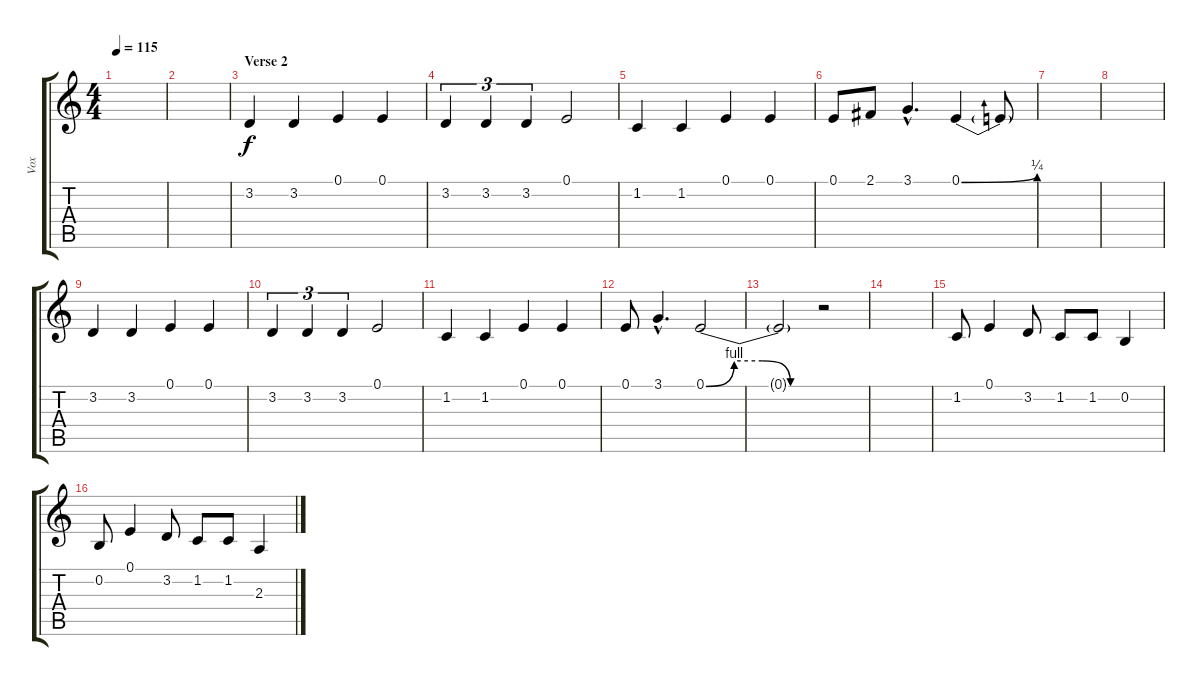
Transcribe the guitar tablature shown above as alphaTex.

\track ("Vox" "Vox") {instrument frenchhorn}
\staff {score tabs}
\tuning (E4 B3 G3 D3 A2 E2) {hide}
\ts (4 4)
\tempo 115
\clef g2
\ks c
|
|
\section ("" "Verse 2")
3.2.4 3.2.4 0.1.4 0.1.4 |
3.2.4{tu (3 2)} 3.2.4{tu (3 2)} 3.2.4{tu (3 2)} 0.1.2 |
1.2.4 1.2.4 0.1.4 0.1.4 |
0.1.8 2.1.8 3.1{hac}.4{d} 0.1{be (bend 0 0 60 1)}.4 0.1{t}.8 |
|
|
3.2.4 3.2.4 0.1.4 0.1.4 |
3.2.4{tu (3 2)} 3.2.4{tu (3 2)} 3.2.4{tu (3 2)} 0.1.2 |
1.2.4 1.2.4 0.1.4 0.1.4 |
0.1.8 3.1{hac}.4{d} 0.1{be (custom 0 0 15 4 30 4 45 0 60 0)}.2 |
0.1{t}.2 r.2 |
|
1.2.8 0.1.4 3.2.8 1.2.8 1.2.8 0.2.4 |
0.2.8 0.1.4 3.2.8 1.2.8 1.2.8 2.3.4
